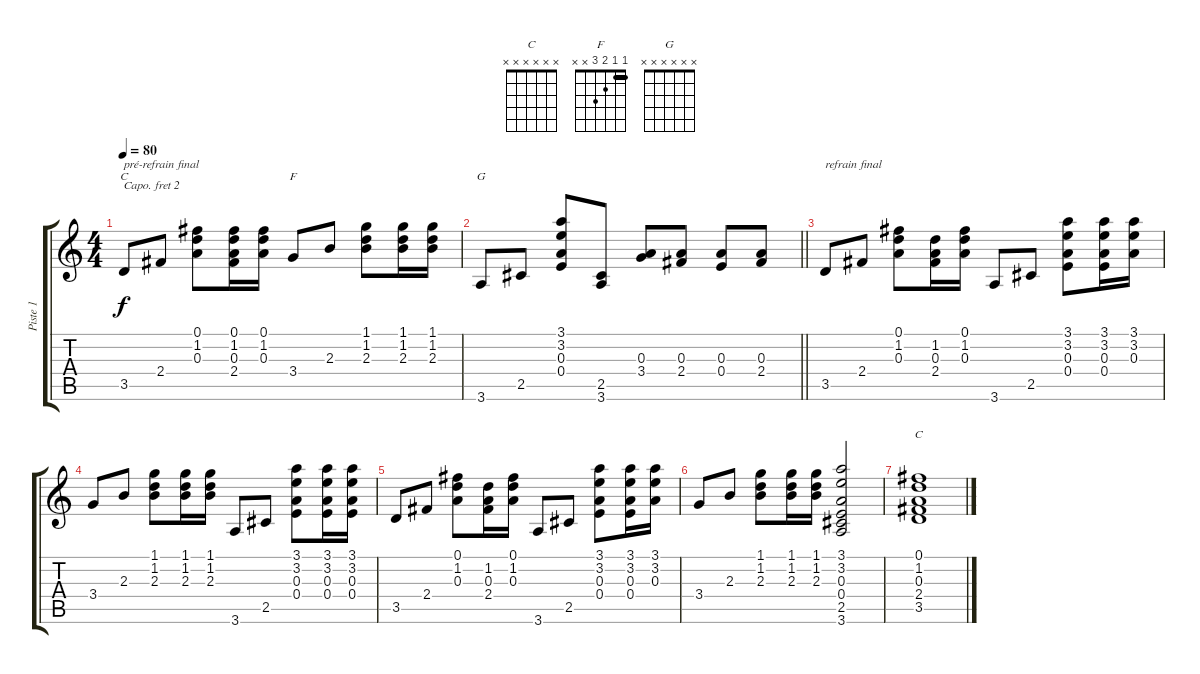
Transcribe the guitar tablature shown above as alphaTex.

\track ("Piste 1" "Piste 1") {instrument acousticguitarsteel}
\staff {score tabs}
\capo 2
\tuning (E4 B3 G3 D3 A2 E2) {hide}
\chord ("C" 0 1 0 2 3 x)
\chord ("F" 1 1 2 3 x x) {barre 1}
\chord ("G" x x x x x x)
\chord ("C" x x x x x x)
\ts (4 4)
\tempo 80
\clef g2
\ks c
3.5.8{ch "C" txt "pré-refrain final" dy f} 2.4.8 (0.1 1.2 0.3).8 (0.1 1.2 0.3 2.4).16 (0.1 1.2 0.3).16 3.4.8{ch "F"} 2.3.8 (1.1 1.2 2.3).8 (1.1 1.2 2.3).16 (1.1 1.2 2.3).16 |
\barLineRight lightlight
3.6.8{ch "G"} 2.5.8 (3.1 3.2 0.3 0.4).8 (2.5 3.6).8 (0.3 3.4).8 (0.3 2.4).8 (0.3 0.4).8 (0.3 2.4).8 |
3.5.8{txt "refrain final"} 2.4.8 (0.1 1.2 0.3).8 (1.2 0.3 2.4).16 (0.1 1.2 0.3).16 3.6.8 2.5.8 (3.1 3.2 0.3 0.4).8 (3.1 3.2 0.3 0.4).16 (3.1 3.2 0.3).16 |
3.4.8 2.3.8 (1.1 1.2 2.3).8 (1.1 1.2 2.3).16 (1.1 1.2 2.3).16 3.6.8 2.5.8 (3.1 3.2 0.3 0.4).8 (3.1 3.2 0.3 0.4).16 (3.1 3.2 0.3 0.4).16 |
3.5.8 2.4.8 (0.1 1.2 0.3).8 (1.2 0.3 2.4).16 (0.1 1.2 0.3).16 3.6.8 2.5.8 (3.1 3.2 0.3 0.4).8 (3.1 3.2 0.3 0.4).16 (3.1 3.2 0.3).16 |
3.4.8 2.3.8 (1.1 1.2 2.3).8 (1.1 1.2 2.3).16 (1.1 1.2 2.3).16 (3.1 3.2 0.3 0.4 2.5 3.6).2 |
(0.1 1.2 0.3 2.4 3.5).1{ch "C"}
